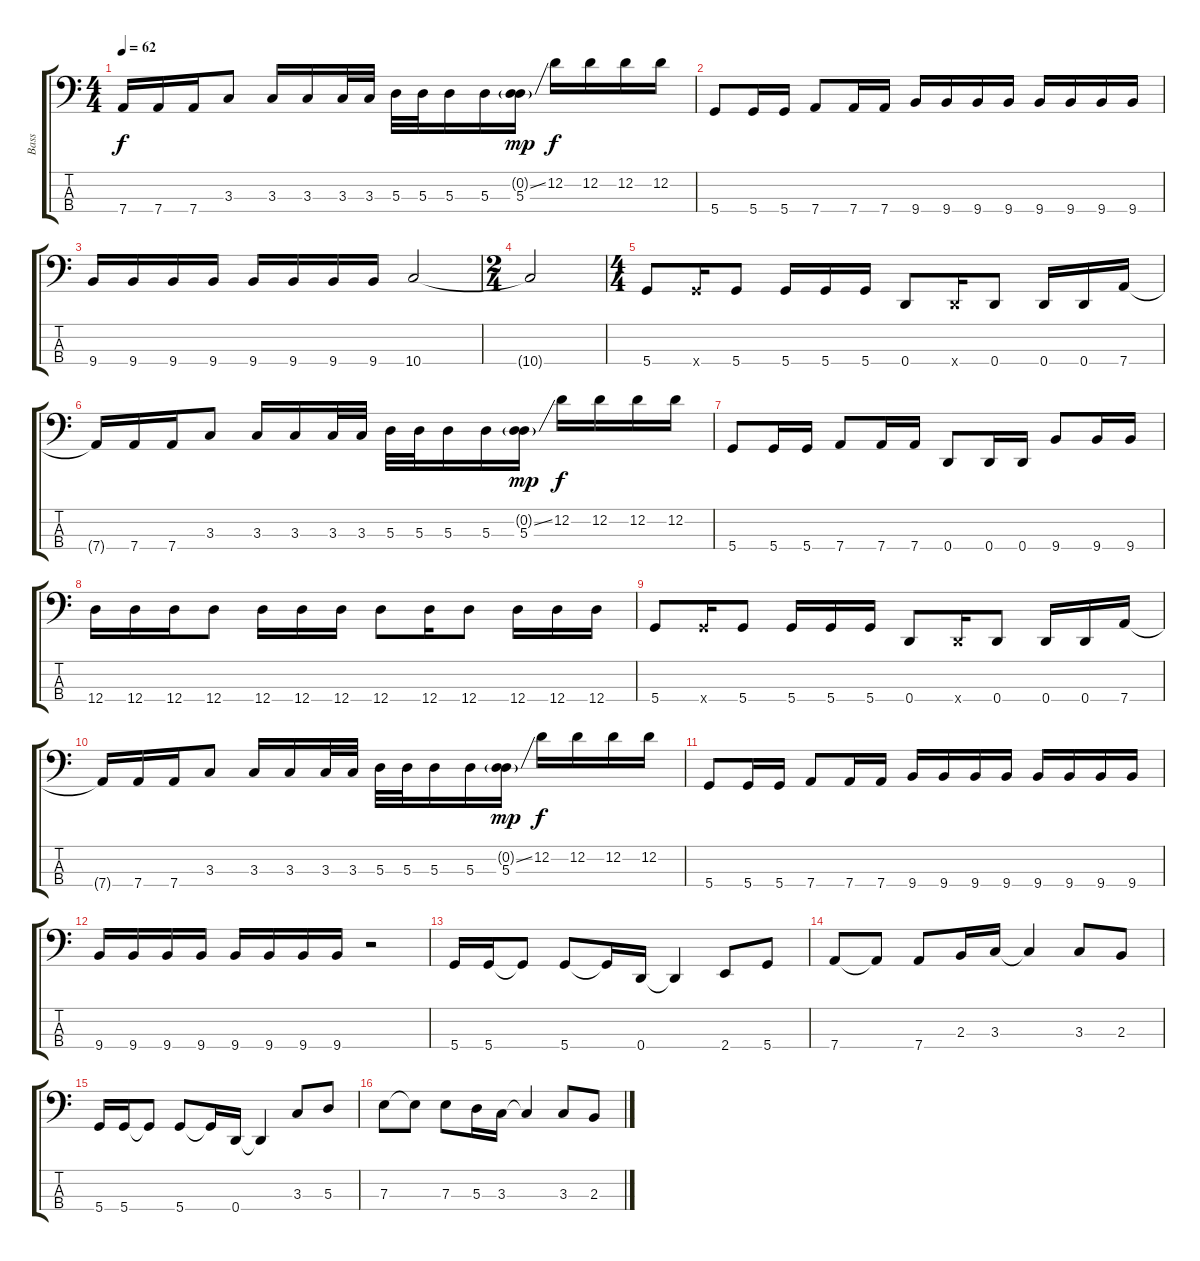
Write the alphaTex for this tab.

\track ("Bass" "Bass") {instrument electricbassfinger}
\staff {score tabs}
\tuning (G2 D2 A1 D1) {hide}
\ts (4 4)
\tempo 62
\clef f4
\ks c
7.4{t}.16{dy f} 7.4.16 7.4.16 3.3.8 3.3.16 3.3.16 3.3.32 3.3.32 5.3.32 5.3.32 5.3.16 5.3.16 (0.2{ss g} 5.3).16{dy mp} 12.2.16{dy f} 12.2.16 12.2.16 12.2.16 |
5.4.8 5.4.16 5.4.16 7.4.8 7.4.16 7.4.16 9.4.16 9.4.16 9.4.16 9.4.16 9.4.16 9.4.16 9.4.16 9.4.16 |
9.4.16 9.4.16 9.4.16 9.4.16 9.4.16 9.4.16 9.4.16 9.4.16 10.4.2 |
\ts (2 4)
10.4{t}.2 |
\ts (4 4)
5.4.8 5.4{x}.16 5.4.8 5.4.16 5.4.16 5.4.16 0.4.8 0.4{x}.16 0.4.8 0.4.16 0.4.16 7.4.16 |
7.4{t}.16 7.4.16 7.4.16 3.3.8 3.3.16 3.3.16 3.3.32 3.3.32 5.3.32 5.3.32 5.3.16 5.3.16 (0.2{ss g} 5.3).16{dy mp} 12.2.16{dy f} 12.2.16 12.2.16 12.2.16 |
5.4.8 5.4.16 5.4.16 7.4.8 7.4.16 7.4.16 0.4.8 0.4.16 0.4.16 9.4.8 9.4.16 9.4.16 |
12.4.16 12.4.16 12.4.16 12.4.8 12.4.16 12.4.16 12.4.16 12.4.8 12.4.16 12.4.8 12.4.16 12.4.16 12.4.16 |
5.4.8 5.4{x}.16 5.4.8 5.4.16 5.4.16 5.4.16 0.4.8 0.4{x}.16 0.4.8 0.4.16 0.4.16 7.4.16 |
7.4{t}.16 7.4.16 7.4.16 3.3.8 3.3.16 3.3.16 3.3.32 3.3.32 5.3.32 5.3.32 5.3.16 5.3.16 (0.2{ss g} 5.3).16{dy mp} 12.2.16{dy f} 12.2.16 12.2.16 12.2.16 |
5.4.8 5.4.16 5.4.16 7.4.8 7.4.16 7.4.16 9.4.16 9.4.16 9.4.16 9.4.16 9.4.16 9.4.16 9.4.16 9.4.16 |
9.4.16 9.4.16 9.4.16 9.4.16 9.4.16 9.4.16 9.4.16 9.4.16 r.2 |
5.4.16 5.4.16 5.4{t}.8 5.4.8 5.4{t}.16 0.4.16 0.4{t}.4 2.4.8 5.4.8 |
7.4.8 7.4{t}.8 7.4.8 2.3.16 3.3.16 3.3{t}.4 3.3.8 2.3.8 |
5.4.16 5.4.16 5.4{t}.8 5.4.8 5.4{t}.16 0.4.16 0.4{t}.4 3.3.8 5.3.8 |
7.3.8 7.3{t}.8 7.3.8 5.3.16 3.3.16 3.3{t}.4 3.3.8 2.3.8
